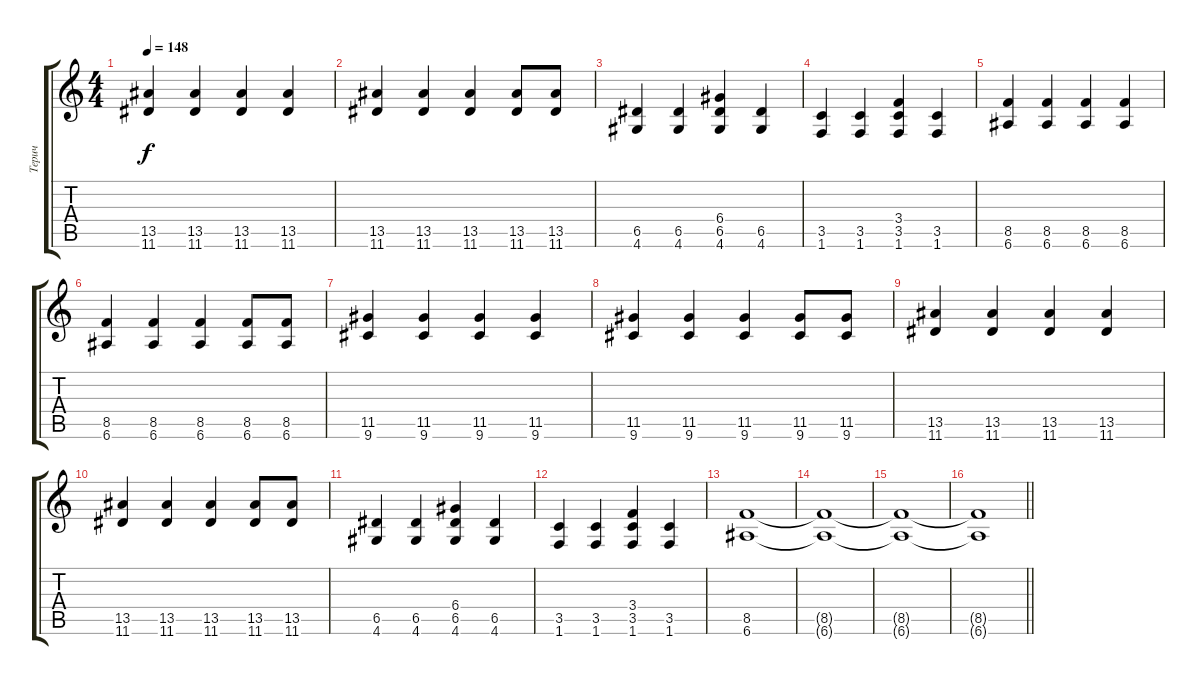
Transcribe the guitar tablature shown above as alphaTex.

\track ("Терич" "Терич") {instrument distortionguitar}
\staff {score tabs}
\tuning (E4 B3 G3 D3 A2 E2) {hide}
\ts (4 4)
\tempo 148
\clef g2
\ks c
(13.5 11.6).4{dy f} (13.5 11.6).4 (13.5 11.6).4 (13.5 11.6).4 |
(13.5 11.6).4 (13.5 11.6).4 (13.5 11.6).4 (13.5 11.6).8 (13.5 11.6).8 |
(6.5 4.6).4 (6.5 4.6).4 (6.4 6.5 4.6).4 (6.5 4.6).4 |
(3.5 1.6).4 (3.5 1.6).4 (3.4 3.5 1.6).4 (3.5 1.6).4 |
(8.5 6.6).4 (8.5 6.6).4 (8.5 6.6).4 (8.5 6.6).4 |
(8.5 6.6).4 (8.5 6.6).4 (8.5 6.6).4 (8.5 6.6).8 (8.5 6.6).8 |
(11.5 9.6).4 (11.5 9.6).4 (11.5 9.6).4 (11.5 9.6).4 |
(11.5 9.6).4 (11.5 9.6).4 (11.5 9.6).4 (11.5 9.6).8 (11.5 9.6).8 |
(13.5 11.6).4 (13.5 11.6).4 (13.5 11.6).4 (13.5 11.6).4 |
(13.5 11.6).4 (13.5 11.6).4 (13.5 11.6).4 (13.5 11.6).8 (13.5 11.6).8 |
(6.5 4.6).4 (6.5 4.6).4 (6.4 6.5 4.6).4 (6.5 4.6).4 |
(3.5 1.6).4 (3.5 1.6).4 (3.4 3.5 1.6).4 (3.5 1.6).4 |
(8.5 6.6).1 |
(8.5{t} 6.6{t}).1 |
(8.5{t} 6.6{t}).1 |
\barLineRight lightlight
(8.5{t} 6.6{t}).1
